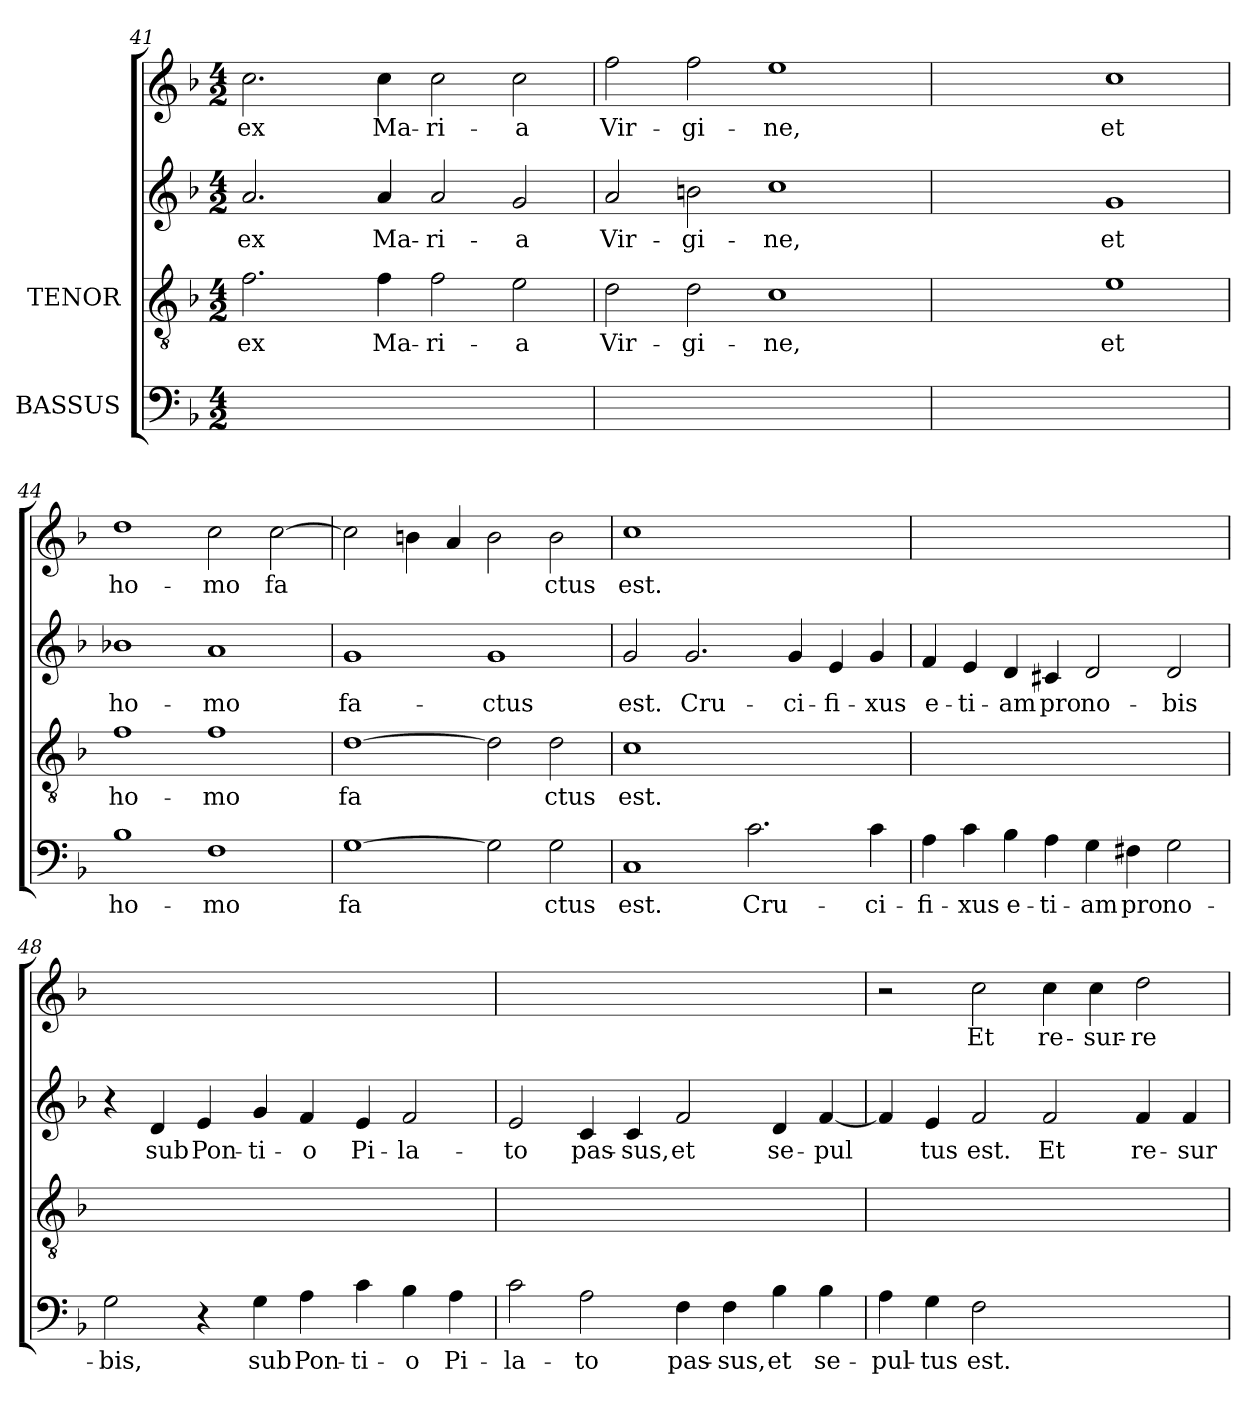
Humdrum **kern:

**kern	**text	**kern	**text	**kern	**text	**kern	**text
*part4	*part4	*part3	*part3	*part2	*part2	*part1	*part1
*staff4	*staff4	*staff3	*staff3	*staff2	*staff2	*staff1	*staff1
*I"BASSUS	*	*I"TENOR	*	*	*	*	*
*clefF4	*	*clefGv2	*	*clefG2	*	*clefG2	*
*k[b-]	*	*k[b-]	*	*k[b-]	*	*k[b-]	*
*F:	*	*F:	*	*F:	*	*F:	*
*M4/2	*	*M4/2	*	*M4/2	*	*M4/2	*
=41	=41	=41	=41	=41	=41	=41	=41
!	!	!	!LO:LY:b	!	!LO:LY:b	!	!LO:LY:b
2ryy	.	2.f\	ex	2.a/	ex	2.cc\	ex
2ryy	.	.	.	.	.	.	.
!	!	!	!LO:LY:b	!	!LO:LY:b	!	!LO:LY:b
.	.	4f\	Ma-	4a/	Ma-	4cc\	Ma-
!	!	!	!LO:LY:b	!	!LO:LY:b	!	!LO:LY:b
2ryy	.	2f\	-ri-	2a/	-ri-	2cc\	-ri-
!	!	!	!LO:LY:b	!	!LO:LY:b	!	!LO:LY:b
2ryy	.	2e\	-a	2g/	-a	2cc\	-a
!!LO:LB:g=z
=42	=42	=42	=42	=42	=42	=42	=42
!	!	!	!LO:LY:b	!	!LO:LY:b	!	!LO:LY:b
2ryy	.	2d\	Vir-	2a/	Vir-	2ff\	Vir-
!	!	!	!LO:LY:b	!	!LO:LY:b	!	!LO:LY:b
2ryy	.	2d\	-gi-	2bn\	-gi-	2ff\	-gi-
!	!	!	!LO:LY:b	!	!LO:LY:b	!	!LO:LY:b
2ryy	.	1c	-ne,	1cc	-ne,	1ee	-ne,
2ryy	.	.	.	.	.	.	.
=43	=43	=43	=43	=43	=43	=43	=43
!	!LO:LY:b	!	!	!	!	!	!
[1cyy	et	2ryy	.	2ryy	.	2ryy	.
.	.	2ryy	.	2ryy	.	2ryy	.
!	!	!	!LO:LY:b	!	!LO:LY:b	!	!LO:LY:b
1cyy]	.	1e	et	1g	et	1cc	et
=44	=44	=44	=44	=44	=44	=44	=44
!	!LO:LY:b	!	!LO:LY:b	!	!LO:LY:b	!	!LO:LY:b
1B-	ho-	1f	ho-	1b-X	ho-	1dd	ho-
!	!LO:LY:b	!	!LO:LY:b	!	!LO:LY:b	!	!LO:LY:b
1F	-mo	1f	-mo	1a	-mo	2cc\	-mo
!	!	!	!	!	!	!	!LO:LY:b
.	.	.	.	.	.	[2cc\	fa
=45	=45	=45	=45	=45	=45	=45	=45
!	!LO:LY:b	!	!LO:LY:b	!	!LO:LY:b	!	!
[1G	fa	[1d	fa	1g	fa-	2cc\]	.
.	.	.	.	.	.	4bn\	.
.	.	.	.	.	.	4a/	.
!	!	!	!	!	!LO:LY:b	!	!
2G\]	.	2d\]	.	1g	-ctus	2b\	.
!	!LO:LY:b	!	!LO:LY:b	!	!	!	!LO:LY:b
2G\	ctus	2d\	ctus	.	.	2b\	ctus
=46	=46	=46	=46	=46	=46	=46	=46
!	!LO:LY:b	!	!LO:LY:b	!	!LO:LY:b	!	!LO:LY:b
1C	est.	1c	est.	2g/	est.	1cc	est.
!	!	!	!	!	!LO:LY:b	!	!
.	.	.	.	2.g/	Cru-	.	.
!	!LO:LY:b	!	!	!	!	!	!
2.c\	Cru-	2ryy	.	.	.	2ryy	.
!	!	!	!	!	!LO:LY:b	!	!
.	.	.	.	4g/	-ci-	.	.
!	!	!	!	!	!LO:LY:b	!	!
.	.	2ryy	.	4e/	-fi-	2ryy	.
!	!LO:LY:b	!	!	!	!LO:LY:b	!	!
4c\	-ci-	.	.	4g/	-xus	.	.
=47	=47	=47	=47	=47	=47	=47	=47
!	!LO:LY:b	!	!	!	!LO:LY:b	!	!
4A\	-fi-	2ryy	.	4f/	e-	2ryy	.
!	!LO:LY:b	!	!	!	!LO:LY:b	!	!
4c\	-xus	.	.	4e/	-ti-	.	.
!	!LO:LY:b	!	!	!	!LO:LY:b	!	!
4B-\	e-	2ryy	.	4d/	-am	2ryy	.
!	!LO:LY:b	!	!	!	!LO:LY:b	!	!
4A\	-ti-	.	.	4c#X/	pro	.	.
!	!LO:LY:b	!	!	!	!LO:LY:b	!	!
4G\	-am	2ryy	.	2d/	no-	2ryy	.
!	!LO:LY:b	!	!	!	!	!	!
4F#X\	pro	.	.	.	.	.	.
!	!LO:LY:b	!	!	!	!LO:LY:b	!	!
2G\	no-	2ryy	.	2d/	-bis	2ryy	.
!!LO:PB:g=z
=48	=48	=48	=48	=48	=48	=48	=48
!	!LO:LY:b	!	!	!	!	!	!
2G\	-bis,	2ryy	.	4r	.	2ryy	.
!	!	!	!	!	!LO:LY:b	!	!
.	.	.	.	4d/	sub	.	.
!	!	!	!	!	!LO:LY:b	!	!
4r	.	2ryy	.	4e/	Pon-	2ryy	.
!	!LO:LY:b	!	!	!	!LO:LY:b	!	!
4G\	sub	.	.	4g/	-ti-	.	.
!	!LO:LY:b	!	!	!	!LO:LY:b	!	!
4A\	Pon-	2ryy	.	4f/	-o	2ryy	.
!	!LO:LY:b	!	!	!	!LO:LY:b	!	!
4c\	-ti-	.	.	4e/	Pi-	.	.
!	!LO:LY:b	!	!	!	!LO:LY:b	!	!
4B-\	-o	2ryy	.	2f/	-la-	2ryy	.
!	!LO:LY:b	!	!	!	!	!	!
4A\	Pi-	.	.	.	.	.	.
=49	=49	=49	=49	=49	=49	=49	=49
!	!LO:LY:b	!	!	!	!LO:LY:b	!	!
2c\	-la-	2ryy	.	2e/	-to	2ryy	.
!	!LO:LY:b	!	!	!	!LO:LY:b	!	!
2A\	-to	2ryy	.	4c/	pas-	2ryy	.
!	!	!	!	!	!LO:LY:b	!	!
.	.	.	.	4c/	-sus,	.	.
!	!LO:LY:b	!	!	!	!LO:LY:b	!	!
4F\	pas-	2ryy	.	2f/	et	2ryy	.
!	!LO:LY:b	!	!	!	!	!	!
4F\	-sus,	.	.	.	.	.	.
!	!LO:LY:b	!	!	!	!LO:LY:b	!	!
4B-\	et	2ryy	.	4d/	se-	2ryy	.
!	!LO:LY:b	!	!	!	!LO:LY:b	!	!
4B-\	se-	.	.	[4f/	-pul	.	.
=50	=50	=50	=50	=50	=50	=50	=50
!	!LO:LY:b	!	!	!	!	!	!
4A\	-pul-	2ryy	.	4f/]	.	2r	.
!	!LO:LY:b	!	!	!	!LO:LY:b	!	!
4G\	-tus	.	.	4e/	tus	.	.
!	!LO:LY:b	!	!	!	!LO:LY:b	!	!LO:LY:b
2F\	est.	2ryy	.	2f/	est.	2cc\	Et
!	!	!	!	!	!LO:LY:b	!	!LO:LY:b
2ryy	.	2ryy	.	2f/	Et	4cc\	re-
!	!	!	!	!	!	!	!LO:LY:b
.	.	.	.	.	.	4cc\	-sur-
!	!	!	!	!	!LO:LY:b	!	!LO:LY:b
2ryy	.	2ryy	.	4f/	re-	2dd\	-re-
!	!	!	!	!	!LO:LY:b	!	!
.	.	.	.	4f/	-sur-	.	.
=	=	=	=	=	=	=	=
*-	*-	*-	*-	*-	*-	*-	*-
